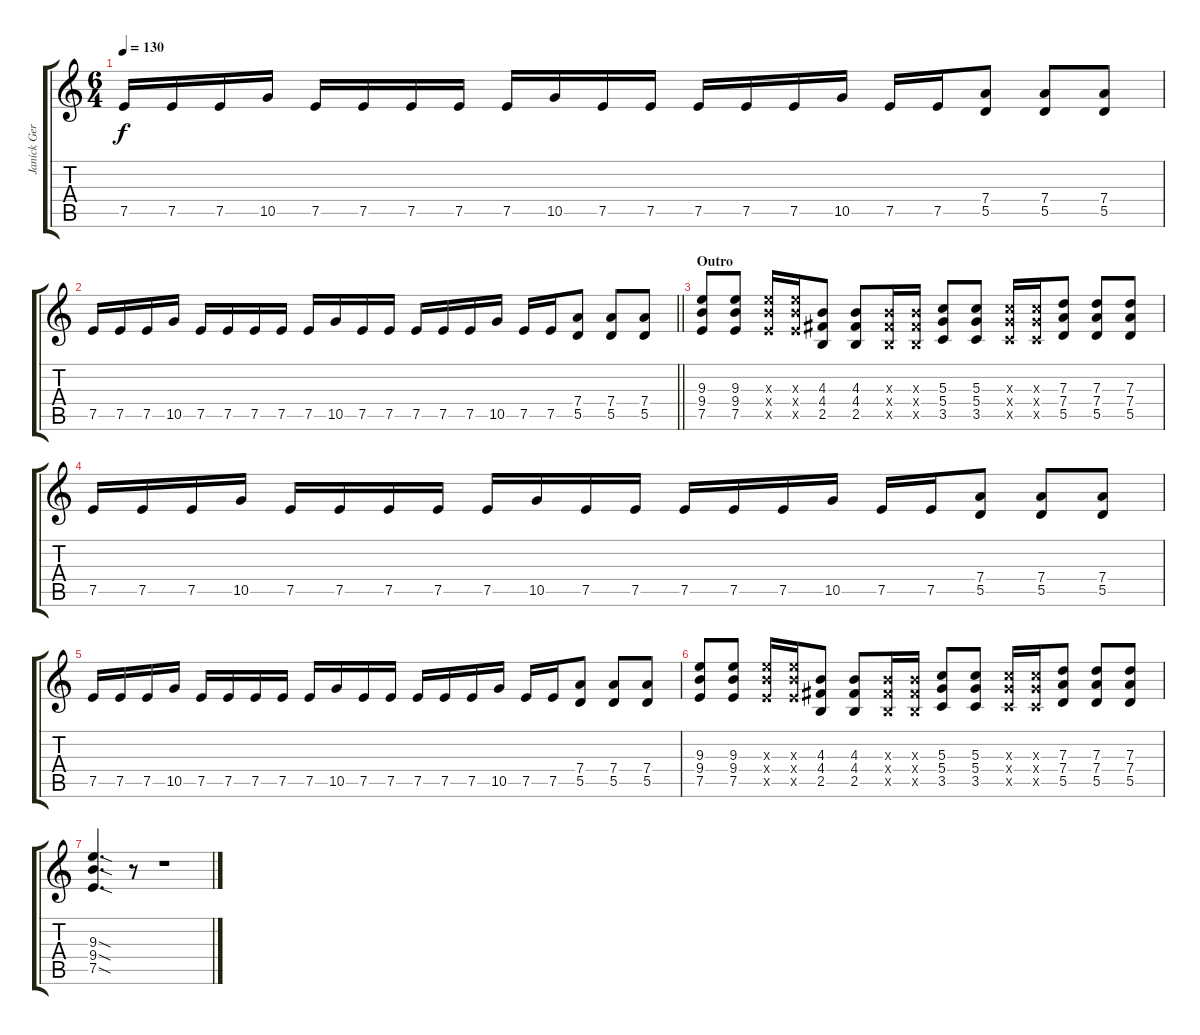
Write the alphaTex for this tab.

\track ("Janick Gers" "Janick Ger") {instrument overdrivenguitar}
\staff {score tabs}
\tuning (E4 B3 G3 D3 A2 E2) {hide}
\ts (6 4)
\tempo 130
\clef g2
\ks c
7.5.16{dy f} 7.5.16 7.5.16 10.5.16 7.5.16 7.5.16 7.5.16 7.5.16 7.5.16 10.5.16 7.5.16 7.5.16 7.5.16 7.5.16 7.5.16 10.5.16 7.5.16 7.5.16 (7.4 5.5).8 (7.4 5.5).8 (7.4 5.5).8 |
\barLineRight lightlight
7.5.16 7.5.16 7.5.16 10.5.16 7.5.16 7.5.16 7.5.16 7.5.16 7.5.16 10.5.16 7.5.16 7.5.16 7.5.16 7.5.16 7.5.16 10.5.16 7.5.16 7.5.16 (7.4 5.5).8 (7.4 5.5).8 (7.4 5.5).8 |
\section ("" "Outro")
(9.3 9.4 7.5).8 (9.3 9.4 7.5).8 (9.3{x} 9.4{x} 7.5{x}).16 (9.3{x} 9.4{x} 7.5{x}).16 (4.3 4.4 2.5).8 (4.3 4.4 2.5).8 (4.3{x} 4.4{x} 2.5{x}).16 (4.3{x} 4.4{x} 2.5{x}).16 (5.3 5.4 3.5).8 (5.3 5.4 3.5).8 (5.3{x} 5.4{x} 3.5{x}).16 (5.3{x} 5.4{x} 3.5{x}).16 (7.3 7.4 5.5).8 (7.3 7.4 5.5).8 (7.3 7.4 5.5).8 |
7.5.16 7.5.16 7.5.16 10.5.16 7.5.16 7.5.16 7.5.16 7.5.16 7.5.16 10.5.16 7.5.16 7.5.16 7.5.16 7.5.16 7.5.16 10.5.16 7.5.16 7.5.16 (7.4 5.5).8 (7.4 5.5).8 (7.4 5.5).8 |
7.5.16 7.5.16 7.5.16 10.5.16 7.5.16 7.5.16 7.5.16 7.5.16 7.5.16 10.5.16 7.5.16 7.5.16 7.5.16 7.5.16 7.5.16 10.5.16 7.5.16 7.5.16 (7.4 5.5).8 (7.4 5.5).8 (7.4 5.5).8 |
(9.3 9.4 7.5).8 (9.3 9.4 7.5).8 (9.3{x} 9.4{x} 7.5{x}).16 (9.3{x} 9.4{x} 7.5{x}).16 (4.3 4.4 2.5).8 (4.3 4.4 2.5).8 (4.3{x} 4.4{x} 2.5{x}).16 (4.3{x} 4.4{x} 2.5{x}).16 (5.3 5.4 3.5).8 (5.3 5.4 3.5).8 (5.3{x} 5.4{x} 3.5{x}).16 (5.3{x} 5.4{x} 3.5{x}).16 (7.3 7.4 5.5).8 (7.3 7.4 5.5).8 (7.3 7.4 5.5).8 |
(9.3{sod} 9.4{sod} 7.5{sod}).4{d} r.8 r.1
